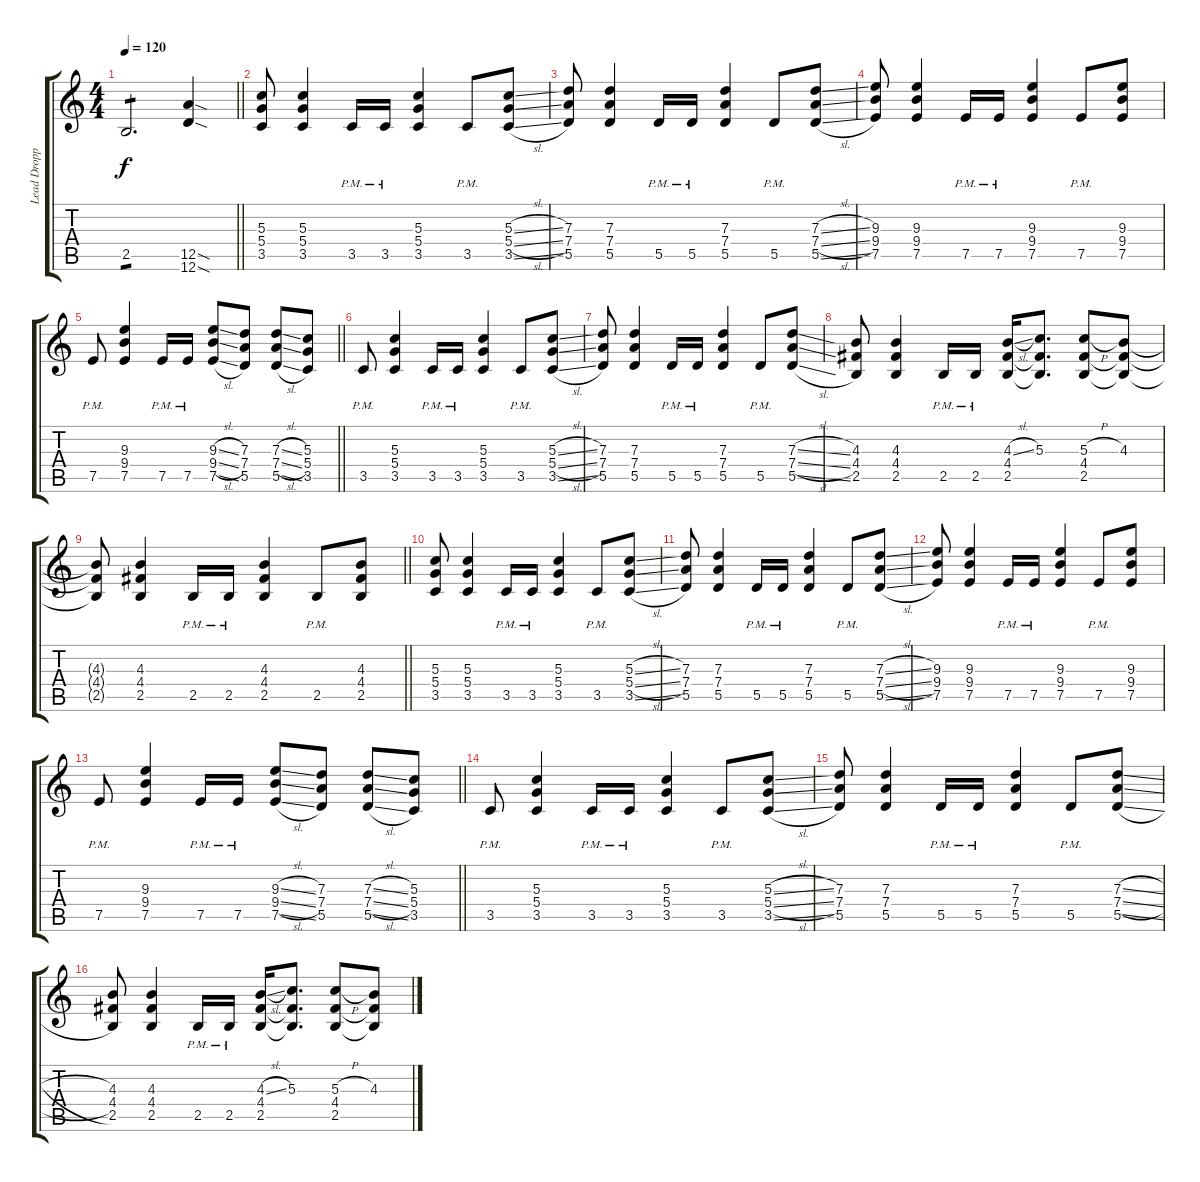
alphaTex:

\track ("Lead Dropped D " "Lead Dropp") {instrument distortionguitar}
\staff {score tabs}
\tuning (E4 B3 G3 D3 A2 D2) {hide}
\ts (4 4)
\tempo 120
\clef g2
\barLineRight lightlight
\ks c
2.5.2{d tp 1 dy f} (12.5{sod} 12.6{sod}).4 |
(5.3 5.4 3.5).8 (5.3 5.4 3.5).4 3.5{pm}.16 3.5{pm}.16 (5.3 5.4 3.5).4 3.5{pm}.8 (5.3{sl} 5.4{sl} 3.5{sl}).8 |
(7.3 7.4 5.5).8 (7.3 7.4 5.5).4 5.5{pm}.16 5.5{pm}.16 (7.3 7.4 5.5).4 5.5{pm}.8 (7.3{sl} 7.4{sl} 5.5{sl}).8 |
(9.3 9.4 7.5).8 (9.3 9.4 7.5).4 7.5{pm}.16 7.5{pm}.16 (9.3 9.4 7.5).4 7.5{pm}.8 (9.3 9.4 7.5).8 |
\barLineRight lightlight
7.5{pm}.8 (9.3 9.4 7.5).4 7.5{pm}.16 7.5{pm}.16 (9.3{sl} 9.4{sl} 7.5{sl}).8 (7.3 7.4 5.5).8 (7.3{sl} 7.4{sl} 5.5{sl}).8 (5.3 5.4 3.5).8 |
3.5{pm}.8 (5.3 5.4 3.5).4 3.5{pm}.16 3.5{pm}.16 (5.3 5.4 3.5).4 3.5{pm}.8 (5.3{sl} 5.4{sl} 3.5{sl}).8 |
(7.3 7.4 5.5).8 (7.3 7.4 5.5).4 5.5{pm}.16 5.5{pm}.16 (7.3 7.4 5.5).4 5.5{pm}.8 (7.3{sl} 7.4{sl} 5.5{sl}).8 |
(4.3 4.4 2.5).8 (4.3 4.4 2.5).4 2.5{pm}.16 2.5{pm}.16 (4.3{sl} 4.4 2.5).16 (5.3 4.4{t} 2.5{t}).8{d} (5.3{h} 4.4 2.5).8 (4.3 4.4{t} 2.5{t}).8 |
\barLineRight lightlight
(4.3{t} 4.4{t} 2.5{t}).8 (4.3 4.4 2.5).4 2.5{pm}.16 2.5{pm}.16 (4.3 4.4 2.5).4 2.5{pm}.8 (4.3 4.4 2.5).8 |
(5.3 5.4 3.5).8 (5.3 5.4 3.5).4 3.5{pm}.16 3.5{pm}.16 (5.3 5.4 3.5).4 3.5{pm}.8 (5.3{sl} 5.4{sl} 3.5{sl}).8 |
(7.3 7.4 5.5).8 (7.3 7.4 5.5).4 5.5{pm}.16 5.5{pm}.16 (7.3 7.4 5.5).4 5.5{pm}.8 (7.3{sl} 7.4{sl} 5.5{sl}).8 |
(9.3 9.4 7.5).8 (9.3 9.4 7.5).4 7.5{pm}.16 7.5{pm}.16 (9.3 9.4 7.5).4 7.5{pm}.8 (9.3 9.4 7.5).8 |
\barLineRight lightlight
7.5{pm}.8 (9.3 9.4 7.5).4 7.5{pm}.16 7.5{pm}.16 (9.3{sl} 9.4{sl} 7.5{sl}).8 (7.3 7.4 5.5).8 (7.3{sl} 7.4{sl} 5.5{sl}).8 (5.3 5.4 3.5).8 |
3.5{pm}.8 (5.3 5.4 3.5).4 3.5{pm}.16 3.5{pm}.16 (5.3 5.4 3.5).4 3.5{pm}.8 (5.3{sl} 5.4{sl} 3.5{sl}).8 |
(7.3 7.4 5.5).8 (7.3 7.4 5.5).4 5.5{pm}.16 5.5{pm}.16 (7.3 7.4 5.5).4 5.5{pm}.8 (7.3{sl} 7.4{sl} 5.5{sl}).8 |
(4.3 4.4 2.5).8 (4.3 4.4 2.5).4 2.5{pm}.16 2.5{pm}.16 (4.3{sl} 4.4 2.5).16 (5.3 4.4{t} 2.5{t}).8{d} (5.3{h} 4.4 2.5).8 (4.3 4.4{t} 2.5{t}).8
